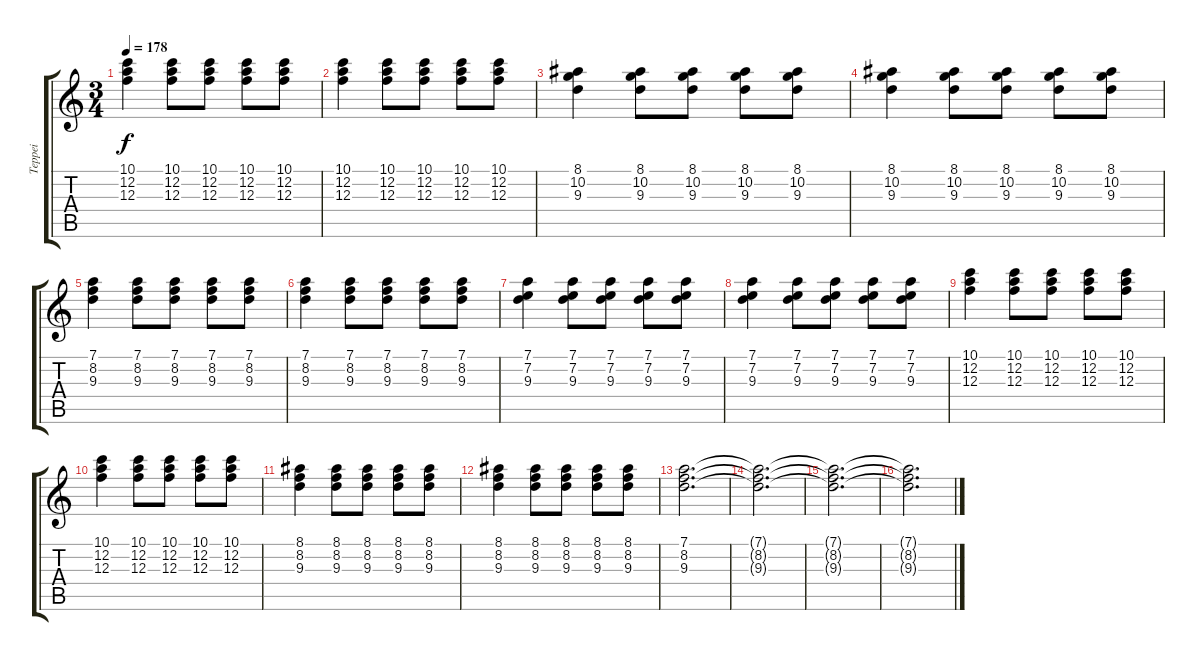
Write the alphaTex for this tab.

\track ("Teppei" "Teppei") {instrument electricguitarjazz}
\staff {score tabs}
\tuning (D4 A3 F3 C3 G2 D2) {hide}
\ts (3 4)
\tempo 178
\clef g2
\ks c
(10.1 12.2 12.3).4{dy f} (10.1 12.2 12.3).8 (10.1 12.2 12.3).8 (10.1 12.2 12.3).8 (10.1 12.2 12.3).8 |
(10.1 12.2 12.3).4 (10.1 12.2 12.3).8 (10.1 12.2 12.3).8 (10.1 12.2 12.3).8 (10.1 12.2 12.3).8 |
(8.1 10.2 9.3).4 (8.1 10.2 9.3).8 (8.1 10.2 9.3).8 (8.1 10.2 9.3).8 (8.1 10.2 9.3).8 |
(8.1 10.2 9.3).4 (8.1 10.2 9.3).8 (8.1 10.2 9.3).8 (8.1 10.2 9.3).8 (8.1 10.2 9.3).8 |
(7.1 8.2 9.3).4 (7.1 8.2 9.3).8 (7.1 8.2 9.3).8 (7.1 8.2 9.3).8 (7.1 8.2 9.3).8 |
(7.1 8.2 9.3).4 (7.1 8.2 9.3).8 (7.1 8.2 9.3).8 (7.1 8.2 9.3).8 (7.1 8.2 9.3).8 |
(7.1 7.2 9.3).4 (7.1 7.2 9.3).8 (7.1 7.2 9.3).8 (7.1 7.2 9.3).8 (7.1 7.2 9.3).8 |
(7.1 7.2 9.3).4 (7.1 7.2 9.3).8 (7.1 7.2 9.3).8 (7.1 7.2 9.3).8 (7.1 7.2 9.3).8 |
(10.1 12.2 12.3).4 (10.1 12.2 12.3).8 (10.1 12.2 12.3).8 (10.1 12.2 12.3).8 (10.1 12.2 12.3).8 |
(10.1 12.2 12.3).4 (10.1 12.2 12.3).8 (10.1 12.2 12.3).8 (10.1 12.2 12.3).8 (10.1 12.2 12.3).8 |
(8.1 8.2 9.3).4 (8.1 8.2 9.3).8 (8.1 8.2 9.3).8 (8.1 8.2 9.3).8 (8.1 8.2 9.3).8 |
(8.1 8.2 9.3).4 (8.1 8.2 9.3).8 (8.1 8.2 9.3).8 (8.1 8.2 9.3).8 (8.1 8.2 9.3).8 |
(7.1 8.2 9.3).2{d} |
(7.1{t} 8.2{t} 9.3{t}).2{d} |
(7.1{t} 8.2{t} 9.3{t}).2{d} |
(7.1{t} 8.2{t} 9.3{t}).2{d}
